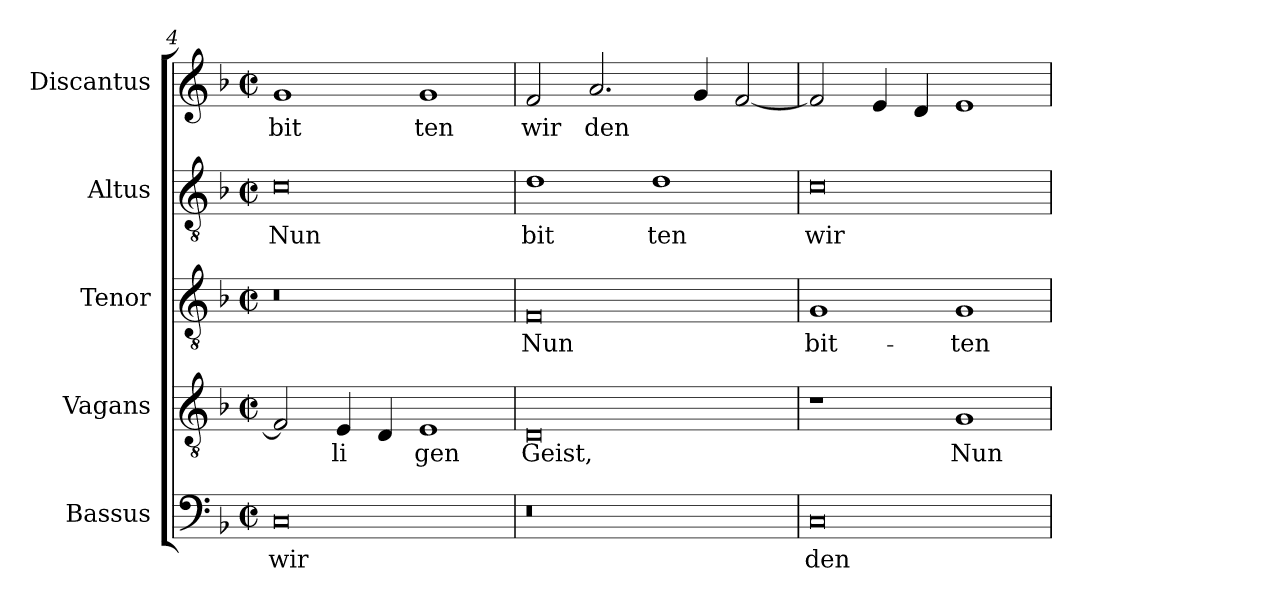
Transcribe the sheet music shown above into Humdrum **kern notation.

**kern	**text	**kern	**text	**kern	**text	**kern	**text	**kern	**text
*part5	*part5	*part4	*part4	*part3	*part3	*part2	*part2	*part1	*part1
*staff5	*staff5	*staff4	*staff4	*staff3	*staff3	*staff2	*staff2	*staff1	*staff1
*I"Bassus	*	*I"Vagans	*	*I"Tenor	*	*I"Altus	*	*I"Discantus	*
*clefF4	*	*clefGv2	*	*clefGv2	*	*clefGv2	*	*clefG2	*
*k[b-]	*	*k[b-]	*	*k[b-]	*	*k[b-]	*	*k[b-]	*
*F:	*	*F:	*	*F:	*	*F:	*	*F:	*
*M2/2	*	*M2/2	*	*M2/2	*	*M2/2	*	*M2/2	*
*met(c|)	*	*met(c|)	*	*met(c|)	*	*met(c|)	*	*met(c|)	*
=4	=4	=4	=4	=4	=4	=4	=4	=4	=4
!	!LO:LY:b:cj	!	!LO:LY:b:cj	!	!	!	!LO:LY:b:cj	!	!LO:LY:b:cj
0C	wir	2F/]	--	0r	.	0c	Nun	1g	bit
!	!	!	!LO:LY:b:cj	!	!	!	!	!	!
.	.	4E/	-li-	.	.	.	.	.	.
!	!	!	!LO:LY:b:cj	!	!	!	!	!	!
.	.	4D/	--	.	.	.	.	.	.
!	!	!	!LO:LY:b:cj	!	!	!	!	!	!LO:LY:b:cj
.	.	1E	-gen	.	.	.	.	1g	ten
=5	=5	=5	=5	=5	=5	=5	=5	=5	=5
!	!	!	!LO:LY:b:cj	!	!LO:LY:b:cj	!	!LO:LY:b:cj	!	!LO:LY:b:cj
0r	.	0D	Geist,	0F	Nun	1d	bit	2f>/	wir
!	!	!	!	!	!	!	!	!	!LO:LY:b:cj
.	.	.	.	.	.	.	.	2.a/	den
!	!	!	!	!	!	!	!LO:LY:b:cj	!	!
.	.	.	.	.	.	1d	ten	.	.
!	!	!	!	!	!	!	!	!	!LO:LY:b:cj
.	.	.	.	.	.	.	.	4g/	.
!	!	!	!	!	!	!	!	!	!LO:LY:b:cj
.	.	.	.	.	.	.	.	[<2f/	.
=6	=6	=6	=6	=6	=6	=6	=6	=6	=6
!	!LO:LY:b:cj	!	!	!	!LO:LY:b:cj	!	!LO:LY:b:cj	!	!LO:LY:b:cj
0C	den	1r	.	1G	bit-	0c	wir	2f/]	.
!	!	!	!	!	!	!	!	!	!LO:LY:b:cj
.	.	.	.	.	.	.	.	4e/	.
!	!	!	!	!	!	!	!	!	!LO:LY:b:cj
.	.	.	.	.	.	.	.	4d/	.
!	!	!	!LO:LY:b:cj	!	!LO:LY:b:cj	!	!	!	!LO:LY:b:cj
.	.	1G	Nun	1G	-ten	.	.	1e	.
=	=	=	=	=	=	=	=	=	=
*-	*-	*-	*-	*-	*-	*-	*-	*-	*-
